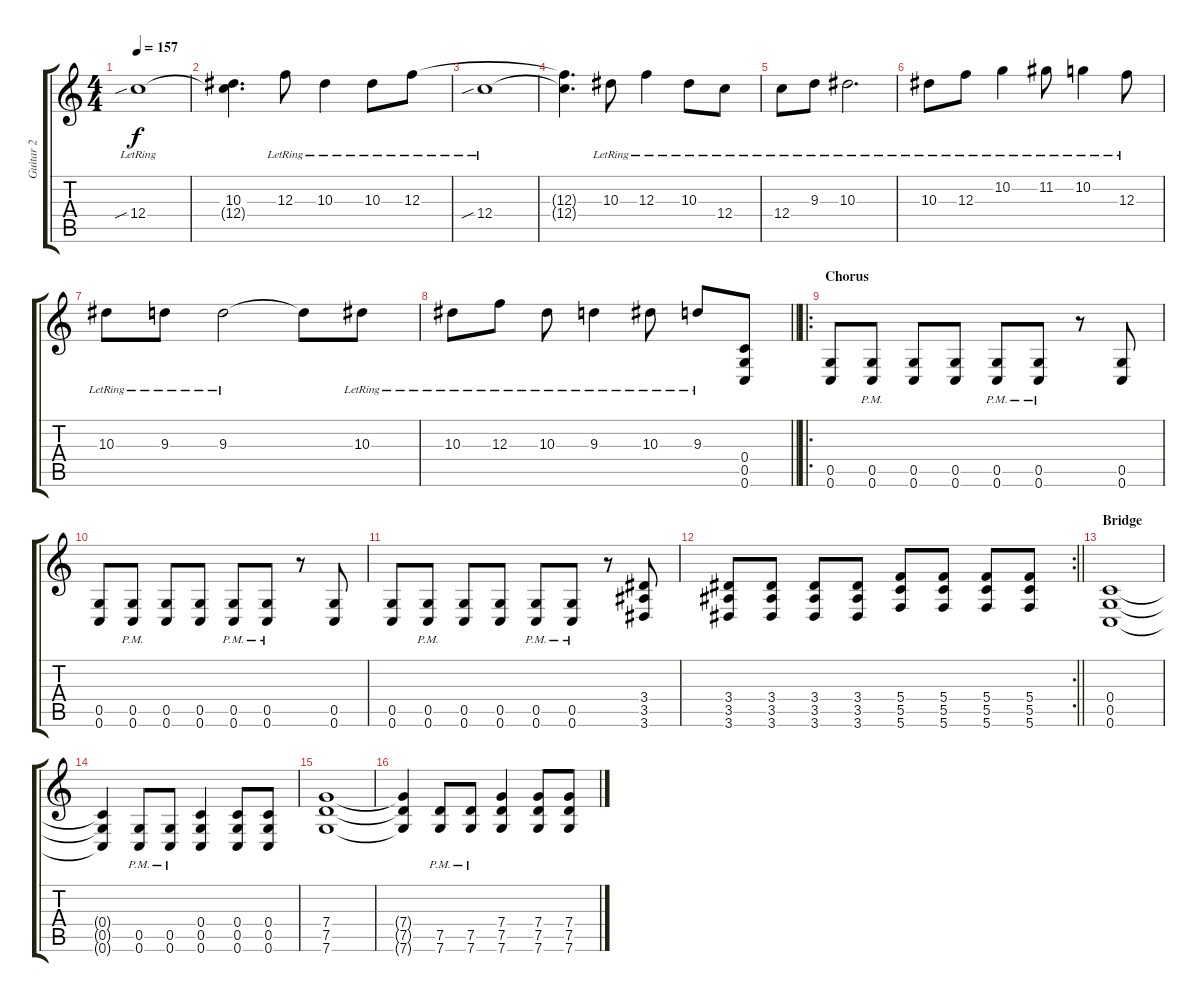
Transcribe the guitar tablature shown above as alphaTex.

\track ("Guitar 2" "Guitar 2") {instrument distortionguitar}
\staff {score tabs}
\tuning (D4 A3 F3 C3 G2 C2) {hide}
\ts (4 4)
\tempo 157
\clef g2
\ks c
12.4{sib lr}.1{dy f} |
(10.3{t} 12.4{t}).4{d} 12.3{lr}.8 10.3{lr}.4 10.3{lr}.8 12.3{lr}.8 |
12.4{sib lr}.1 |
(12.3{t} 12.4{t}).4{d} 10.3{lr}.8 12.3{lr}.4 10.3{lr}.8 12.4{lr}.8 |
12.4{lr}.8 9.3{lr}.8 10.3{lr}.2{d} |
10.3{lr}.8 12.3{lr}.8 10.2{lr}.4 11.2{lr}.8 10.2{lr}.4 12.3{lr}.8 |
10.3{lr}.8 9.3{lr}.8 9.3{lr}.2 9.3{t}.8 10.3{lr}.8 |
\barLineRight lightlight
10.3{lr}.8 12.3{lr}.8 10.3{lr}.8 9.3{lr}.4 10.3{lr}.8 9.3{lr}.8 (0.4 0.5 0.6).8 |
\ro
\section ("" "Chorus")
(0.5 0.6).8 (0.5{pm} 0.6{pm}).8 (0.5 0.6).8 (0.5 0.6).8 (0.5{pm} 0.6{pm}).8 (0.5{pm} 0.6{pm}).8 r.8 (0.5 0.6).8 |
(0.5 0.6).8 (0.5{pm} 0.6{pm}).8 (0.5 0.6).8 (0.5 0.6).8 (0.5{pm} 0.6{pm}).8 (0.5{pm} 0.6{pm}).8 r.8 (0.5 0.6).8 |
(0.5 0.6).8 (0.5{pm} 0.6{pm}).8 (0.5 0.6).8 (0.5 0.6).8 (0.5{pm} 0.6{pm}).8 (0.5{pm} 0.6{pm}).8 r.8 (3.4 3.5 3.6).8 |
\rc 2
\barLineRight lightlight
(3.4 3.5 3.6).8 (3.4 3.5 3.6).8 (3.4 3.5 3.6).8 (3.4 3.5 3.6).8 (5.4 5.5 5.6).8 (5.4 5.5 5.6).8 (5.4 5.5 5.6).8 (5.4 5.5 5.6).8 |
\section ("" "Bridge")
(0.4 0.5 0.6).1 |
(0.4{t} 0.5{t} 0.6{t}).4 (0.5{pm} 0.6{pm}).8 (0.5{pm} 0.6{pm}).8 (0.4 0.5 0.6).4 (0.4 0.5 0.6).8 (0.4 0.5 0.6).8 |
(7.4 7.5 7.6).1 |
(7.4{t} 7.5{t} 7.6{t}).4 (7.5{pm} 7.6{pm}).8 (7.5{pm} 7.6{pm}).8 (7.4 7.5 7.6).4 (7.4 7.5 7.6).8 (7.4 7.5 7.6).8
